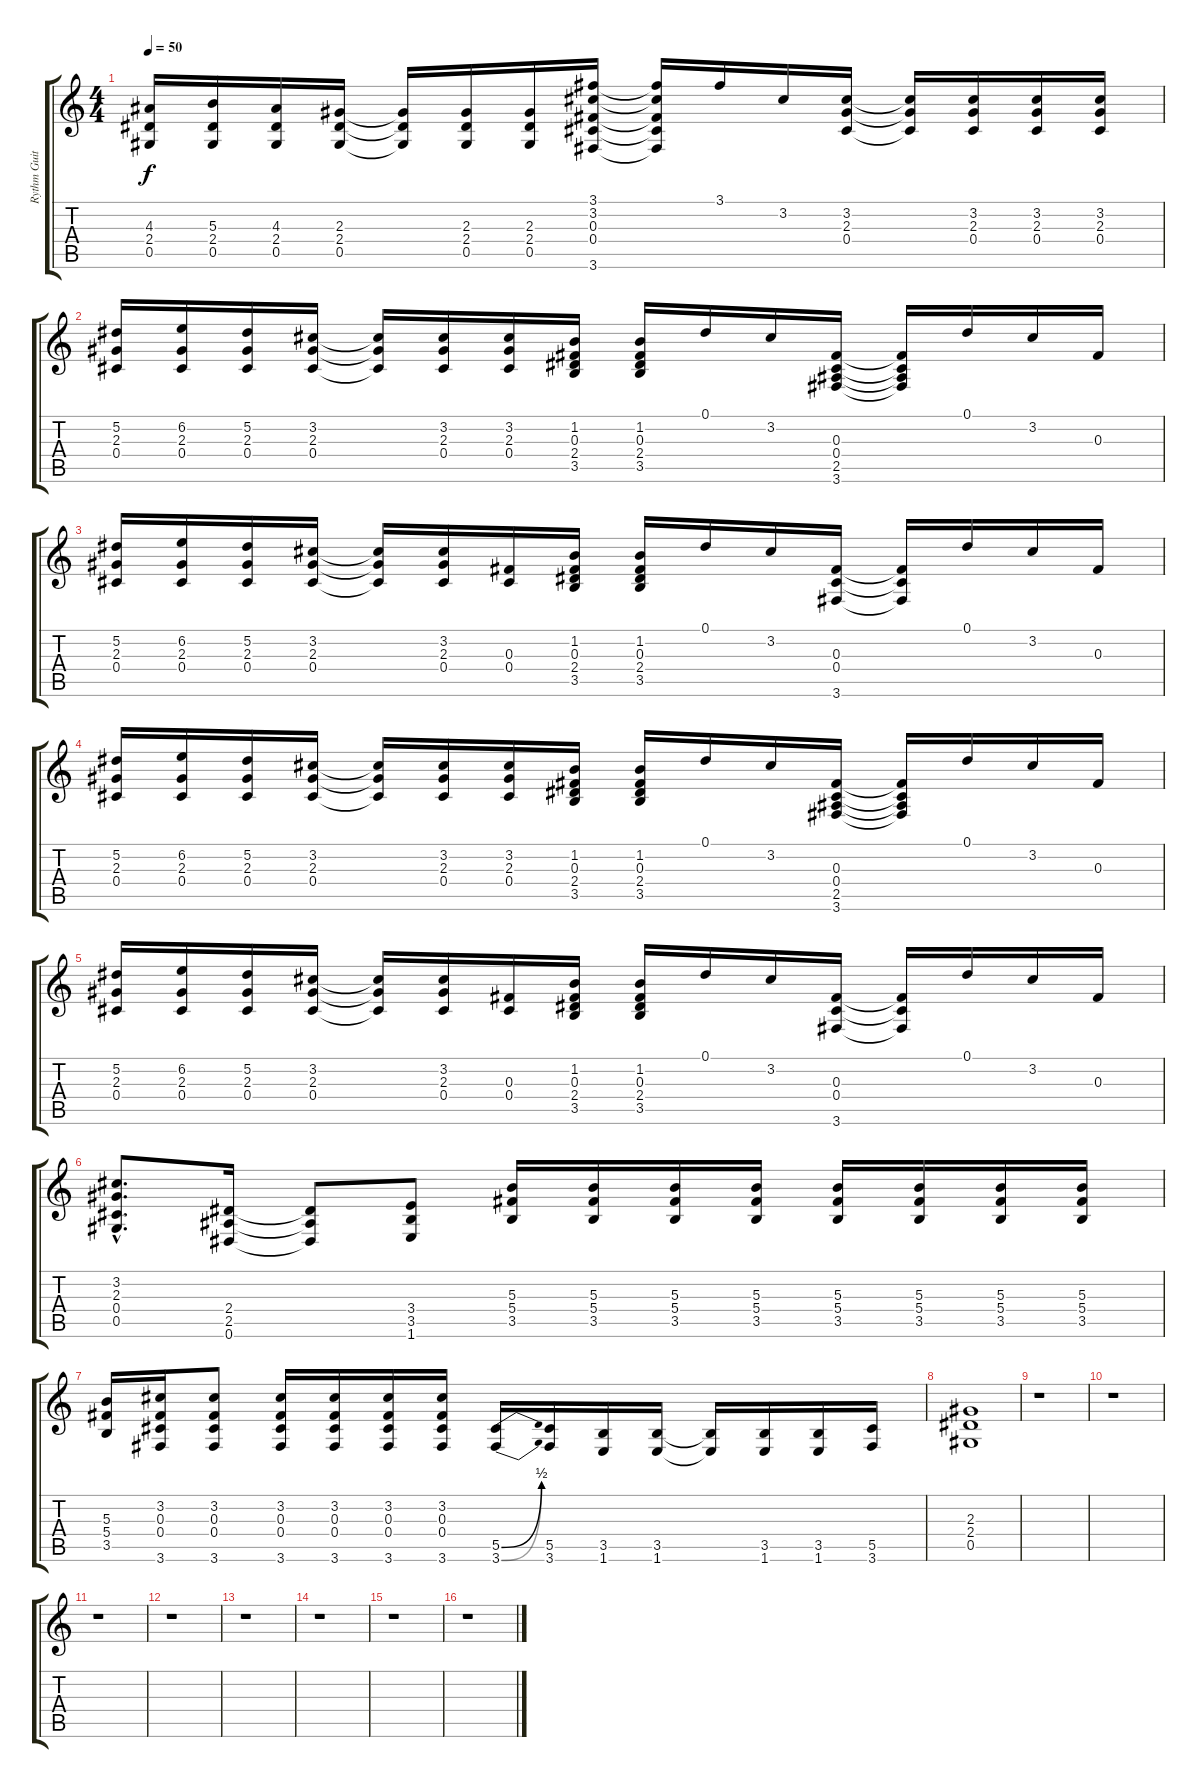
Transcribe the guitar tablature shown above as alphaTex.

\track ("Rythm Guitar" "Rythm Guit") {instrument distortionguitar}
\staff {score tabs}
\tuning (Eb4 Bb3 Gb3 Db3 Ab2 Eb2) {hide}
\ts (4 4)
\tempo 50
\clef g2
\ks c
(4.3 2.4 0.5).16{dy f} (5.3 2.4 0.5).16 (4.3 2.4 0.5).16 (2.3 2.4 0.5).16 (2.3{t} 2.4{t} 0.5{t}).16 (2.3 2.4 0.5).16 (2.3 2.4 0.5).16 (3.1 3.2 0.3 0.4 3.6).16 (3.1{t} 3.2{t} 0.3{t} 0.4{t} 3.6{t}).16 3.1.16 3.2.16 (3.2 2.3 0.4).16 (3.2{t} 2.3{t} 0.4{t}).16 (3.2 2.3 0.4).16 (3.2 2.3 0.4).16 (3.2 2.3 0.4).16 |
(5.2 2.3 0.4).16 (6.2 2.3 0.4).16 (5.2 2.3 0.4).16 (3.2 2.3 0.4).16 (3.2{t} 2.3{t} 0.4{t}).16 (3.2 2.3 0.4).16 (3.2 2.3 0.4).16 (1.2 0.3 2.4 3.5).16 (1.2 0.3 2.4 3.5).16 0.1.16 3.2.16 (0.3 0.4 2.5 3.6).16 (0.3{t} 0.4{t} 2.5{t} 3.6{t}).16 0.1.16 3.2.16 0.3.16 |
(5.2 2.3 0.4).16 (6.2 2.3 0.4).16 (5.2 2.3 0.4).16 (3.2 2.3 0.4).16 (3.2{t} 2.3{t} 0.4{t}).16 (3.2 2.3 0.4).16 (0.3 0.4).16 (1.2 0.3 2.4 3.5).16 (1.2 0.3 2.4 3.5).16 0.1.16 3.2.16 (0.3 0.4 3.6).16 (0.3{t} 0.4{t} 3.6{t}).16 0.1.16 3.2.16 0.3.16 |
(5.2 2.3 0.4).16 (6.2 2.3 0.4).16 (5.2 2.3 0.4).16 (3.2 2.3 0.4).16 (3.2{t} 2.3{t} 0.4{t}).16 (3.2 2.3 0.4).16 (3.2 2.3 0.4).16 (1.2 0.3 2.4 3.5).16 (1.2 0.3 2.4 3.5).16 0.1.16 3.2.16 (0.3 0.4 2.5 3.6).16 (0.3{t} 0.4{t} 2.5{t} 3.6{t}).16 0.1.16 3.2.16 0.3.16 |
(5.2 2.3 0.4).16 (6.2 2.3 0.4).16 (5.2 2.3 0.4).16 (3.2 2.3 0.4).16 (3.2{t} 2.3{t} 0.4{t}).16 (3.2 2.3 0.4).16 (0.3 0.4).16 (1.2 0.3 2.4 3.5).16 (1.2 0.3 2.4 3.5).16 0.1.16 3.2.16 (0.3 0.4 3.6).16 (0.3{t} 0.4{t} 3.6{t}).16 0.1.16 3.2.16 0.3.16 |
(3.2{hac} 2.3{hac} 0.4{hac} 0.5{hac}).8{d} (2.4 2.5 0.6).16 (2.4{t} 2.5{t} 0.6{t}).8 (3.4 3.5 1.6).8 (5.3 5.4 3.5).16 (5.3 5.4 3.5).16 (5.3 5.4 3.5).16 (5.3 5.4 3.5).16 (5.3 5.4 3.5).16 (5.3 5.4 3.5).16 (5.3 5.4 3.5).16 (5.3 5.4 3.5).16 |
(5.3 5.4 3.5).16 (3.2 0.3 0.4 3.6).16 (3.2 0.3 0.4 3.6).8 (3.2 0.3 0.4 3.6).16 (3.2 0.3 0.4 3.6).16 (3.2 0.3 0.4 3.6).16 (3.2 0.3 0.4 3.6).16 (5.5{be (bend 0 0 60 2)} 3.6{be (bend 0 0 60 2)}).16 (5.5 3.6).16 (3.5 1.6).16 (3.5 1.6).16 (3.5{t} 1.6{t}).16 (3.5 1.6).16 (3.5 1.6).16 (5.5 3.6).16 |
(2.3 2.4 0.5).1 |
r.1 |
r.1 |
r.1 |
r.1 |
r.1 |
r.1 |
r.1 |
r.1
